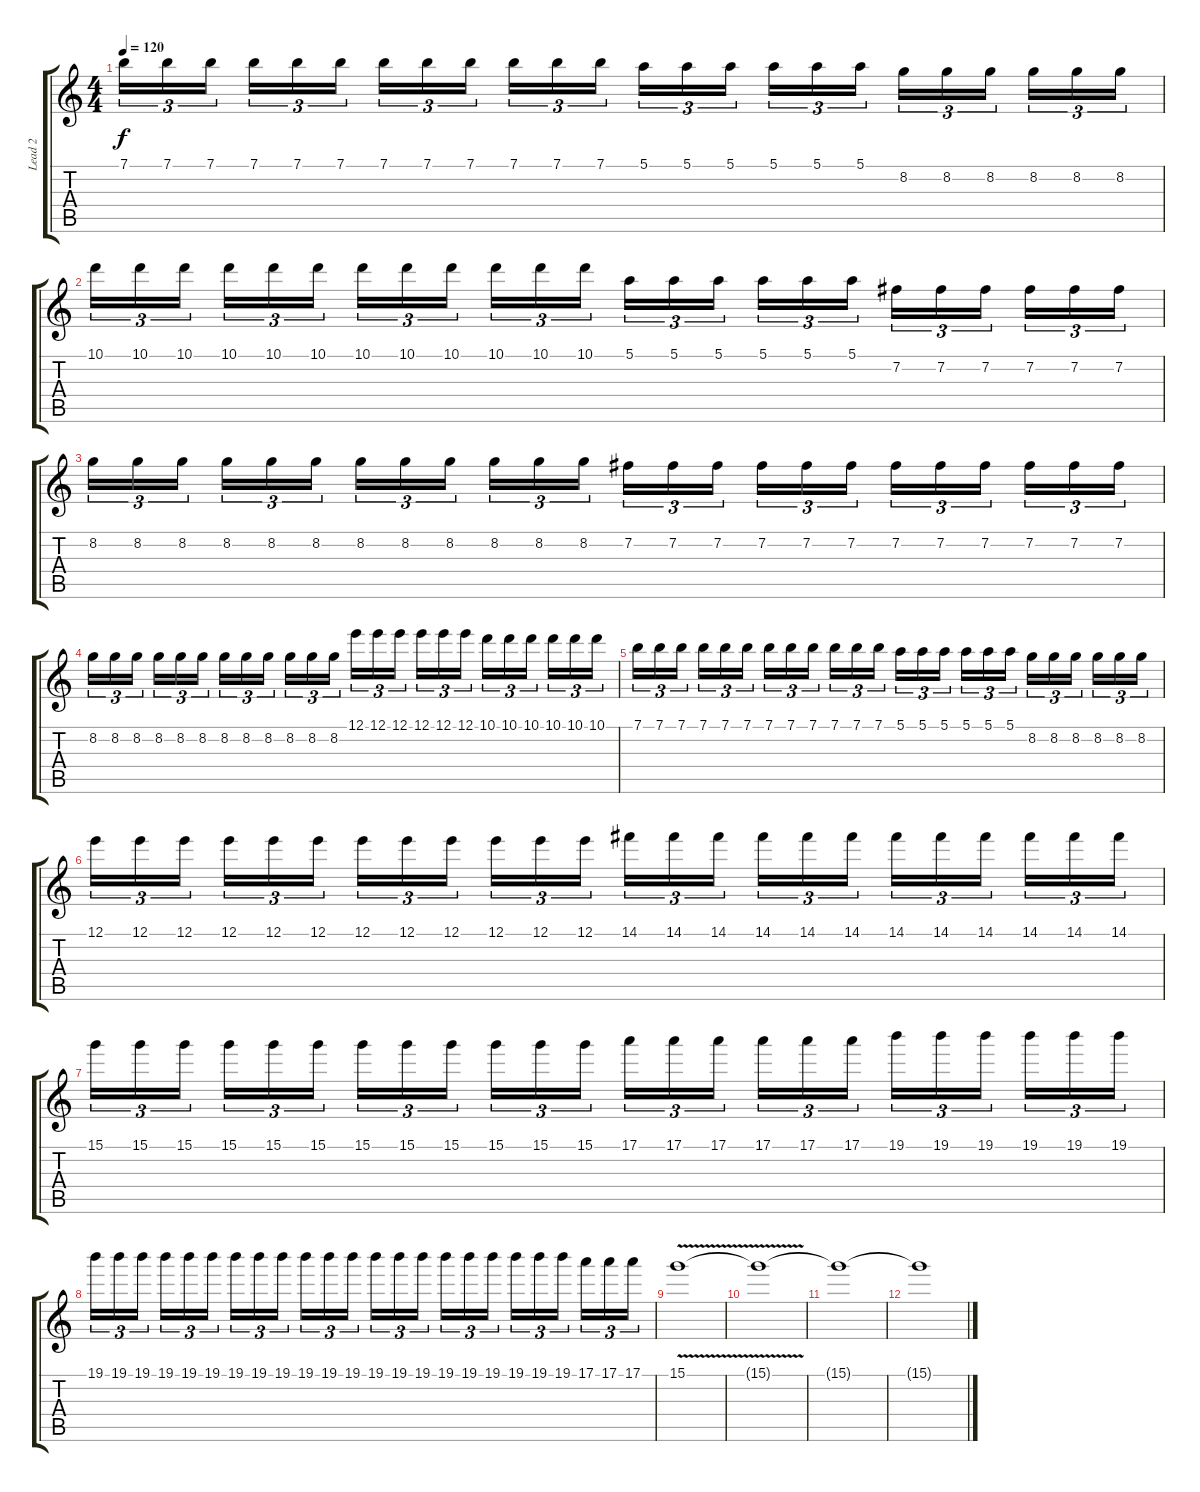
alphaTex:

\track ("Lead 2" "Lead 2") {instrument distortionguitar}
\staff {score tabs}
\tuning (E4 B3 G3 D3 A2 E2) {hide}
\ts (4 4)
\tempo 120
\clef g2
\ks c
7.1.16{tu (3 2) dy f balance 4} 7.1.16{tu (3 2)} 7.1.16{tu (3 2) beam splitsecondary} 7.1.16{tu (3 2)} 7.1.16{tu (3 2)} 7.1.16{tu (3 2)} 7.1.16{tu (3 2)} 7.1.16{tu (3 2)} 7.1.16{tu (3 2) beam splitsecondary} 7.1.16{tu (3 2)} 7.1.16{tu (3 2)} 7.1.16{tu (3 2)} 5.1.16{tu (3 2)} 5.1.16{tu (3 2)} 5.1.16{tu (3 2) beam splitsecondary} 5.1.16{tu (3 2)} 5.1.16{tu (3 2)} 5.1.16{tu (3 2)} 8.2.16{tu (3 2)} 8.2.16{tu (3 2)} 8.2.16{tu (3 2) beam splitsecondary} 8.2.16{tu (3 2)} 8.2.16{tu (3 2)} 8.2.16{tu (3 2)} |
10.1.16{tu (3 2)} 10.1.16{tu (3 2)} 10.1.16{tu (3 2) beam splitsecondary} 10.1.16{tu (3 2)} 10.1.16{tu (3 2)} 10.1.16{tu (3 2)} 10.1.16{tu (3 2)} 10.1.16{tu (3 2)} 10.1.16{tu (3 2) beam splitsecondary} 10.1.16{tu (3 2)} 10.1.16{tu (3 2)} 10.1.16{tu (3 2)} 5.1.16{tu (3 2)} 5.1.16{tu (3 2)} 5.1.16{tu (3 2) beam splitsecondary} 5.1.16{tu (3 2)} 5.1.16{tu (3 2)} 5.1.16{tu (3 2)} 7.2.16{tu (3 2)} 7.2.16{tu (3 2)} 7.2.16{tu (3 2) beam splitsecondary} 7.2.16{tu (3 2)} 7.2.16{tu (3 2)} 7.2.16{tu (3 2)} |
8.2.16{tu (3 2)} 8.2.16{tu (3 2)} 8.2.16{tu (3 2) beam splitsecondary} 8.2.16{tu (3 2)} 8.2.16{tu (3 2)} 8.2.16{tu (3 2)} 8.2.16{tu (3 2)} 8.2.16{tu (3 2)} 8.2.16{tu (3 2) beam splitsecondary} 8.2.16{tu (3 2)} 8.2.16{tu (3 2)} 8.2.16{tu (3 2)} 7.2.16{tu (3 2)} 7.2.16{tu (3 2)} 7.2.16{tu (3 2) beam splitsecondary} 7.2.16{tu (3 2)} 7.2.16{tu (3 2)} 7.2.16{tu (3 2)} 7.2.16{tu (3 2)} 7.2.16{tu (3 2)} 7.2.16{tu (3 2) beam splitsecondary} 7.2.16{tu (3 2)} 7.2.16{tu (3 2)} 7.2.16{tu (3 2)} |
8.2.16{tu (3 2)} 8.2.16{tu (3 2)} 8.2.16{tu (3 2) beam splitsecondary} 8.2.16{tu (3 2)} 8.2.16{tu (3 2)} 8.2.16{tu (3 2)} 8.2.16{tu (3 2)} 8.2.16{tu (3 2)} 8.2.16{tu (3 2) beam splitsecondary} 8.2.16{tu (3 2)} 8.2.16{tu (3 2)} 8.2.16{tu (3 2)} 12.1.16{tu (3 2)} 12.1.16{tu (3 2)} 12.1.16{tu (3 2) beam splitsecondary} 12.1.16{tu (3 2)} 12.1.16{tu (3 2)} 12.1.16{tu (3 2)} 10.1.16{tu (3 2)} 10.1.16{tu (3 2)} 10.1.16{tu (3 2) beam splitsecondary} 10.1.16{tu (3 2)} 10.1.16{tu (3 2)} 10.1.16{tu (3 2)} |
7.1.16{tu (3 2) balance 4} 7.1.16{tu (3 2)} 7.1.16{tu (3 2) beam splitsecondary} 7.1.16{tu (3 2)} 7.1.16{tu (3 2)} 7.1.16{tu (3 2)} 7.1.16{tu (3 2)} 7.1.16{tu (3 2)} 7.1.16{tu (3 2) beam splitsecondary} 7.1.16{tu (3 2)} 7.1.16{tu (3 2)} 7.1.16{tu (3 2)} 5.1.16{tu (3 2)} 5.1.16{tu (3 2)} 5.1.16{tu (3 2) beam splitsecondary} 5.1.16{tu (3 2)} 5.1.16{tu (3 2)} 5.1.16{tu (3 2)} 8.2.16{tu (3 2)} 8.2.16{tu (3 2)} 8.2.16{tu (3 2) beam splitsecondary} 8.2.16{tu (3 2)} 8.2.16{tu (3 2)} 8.2.16{tu (3 2)} |
12.1.16{tu (3 2)} 12.1.16{tu (3 2)} 12.1.16{tu (3 2) beam splitsecondary} 12.1.16{tu (3 2)} 12.1.16{tu (3 2)} 12.1.16{tu (3 2)} 12.1.16{tu (3 2)} 12.1.16{tu (3 2)} 12.1.16{tu (3 2) beam splitsecondary} 12.1.16{tu (3 2)} 12.1.16{tu (3 2)} 12.1.16{tu (3 2)} 14.1.16{tu (3 2)} 14.1.16{tu (3 2)} 14.1.16{tu (3 2) beam splitsecondary} 14.1.16{tu (3 2)} 14.1.16{tu (3 2)} 14.1.16{tu (3 2)} 14.1.16{tu (3 2)} 14.1.16{tu (3 2)} 14.1.16{tu (3 2) beam splitsecondary} 14.1.16{tu (3 2)} 14.1.16{tu (3 2)} 14.1.16{tu (3 2)} |
15.1.16{tu (3 2)} 15.1.16{tu (3 2)} 15.1.16{tu (3 2) beam splitsecondary} 15.1.16{tu (3 2)} 15.1.16{tu (3 2)} 15.1.16{tu (3 2)} 15.1.16{tu (3 2)} 15.1.16{tu (3 2)} 15.1.16{tu (3 2) beam splitsecondary} 15.1.16{tu (3 2)} 15.1.16{tu (3 2)} 15.1.16{tu (3 2)} 17.1.16{tu (3 2)} 17.1.16{tu (3 2)} 17.1.16{tu (3 2) beam splitsecondary} 17.1.16{tu (3 2)} 17.1.16{tu (3 2)} 17.1.16{tu (3 2)} 19.1.16{tu (3 2)} 19.1.16{tu (3 2)} 19.1.16{tu (3 2) beam splitsecondary} 19.1.16{tu (3 2)} 19.1.16{tu (3 2)} 19.1.16{tu (3 2)} |
19.1.16{tu (3 2)} 19.1.16{tu (3 2)} 19.1.16{tu (3 2) beam splitsecondary} 19.1.16{tu (3 2)} 19.1.16{tu (3 2)} 19.1.16{tu (3 2)} 19.1.16{tu (3 2)} 19.1.16{tu (3 2)} 19.1.16{tu (3 2) beam splitsecondary} 19.1.16{tu (3 2)} 19.1.16{tu (3 2)} 19.1.16{tu (3 2)} 19.1.16{tu (3 2)} 19.1.16{tu (3 2)} 19.1.16{tu (3 2) beam splitsecondary} 19.1.16{tu (3 2)} 19.1.16{tu (3 2)} 19.1.16{tu (3 2)} 19.1.16{tu (3 2)} 19.1.16{tu (3 2)} 19.1.16{tu (3 2) beam splitsecondary} 17.1.16{tu (3 2)} 17.1.16{tu (3 2)} 17.1.16{tu (3 2)} |
15.1{v}.1{volume 0} |
15.1{t}.1 |
15.1{t}.1 |
15.1{t}.1
